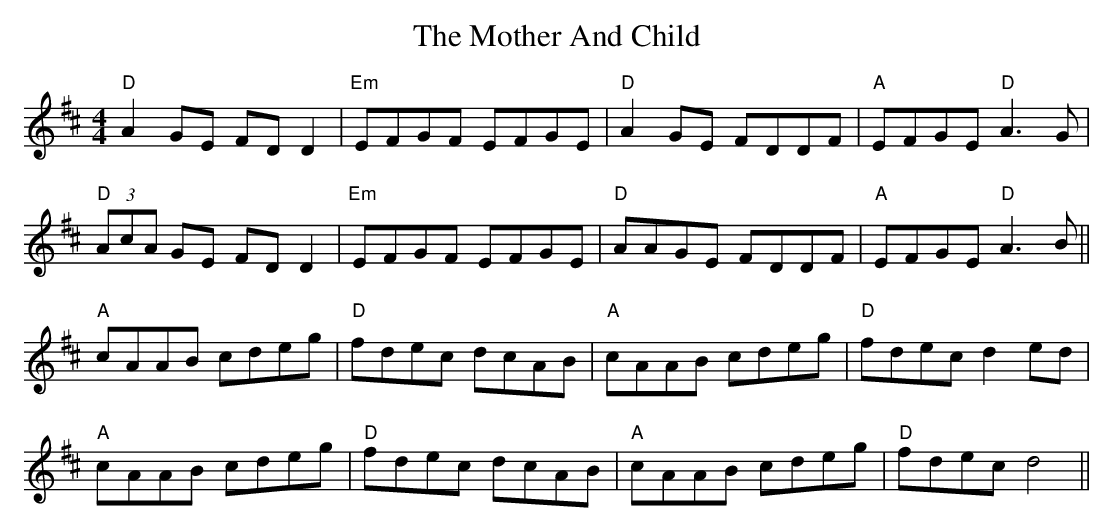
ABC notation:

X:1
T: The Mother And Child
M: 4/4
L: 1/8
K: Dmaj
"D"A2GE FD D2|"Em"EFGF EFGE|"D"A2GE FDDF|"A"EFGE "D"A3G|
"D"(3AcA GE FD D2|"Em"EFGF EFGE|"D"AAGE FDDF|"A"EFGE "D"A3B||
"A"cAAB cdeg|"D"fdec dcAB|"A"cAAB cdeg|"D"fdec d2ed|
"A"cAAB cdeg|"D"fdec dcAB|"A"cAAB cdeg|"D"fdec d4||
